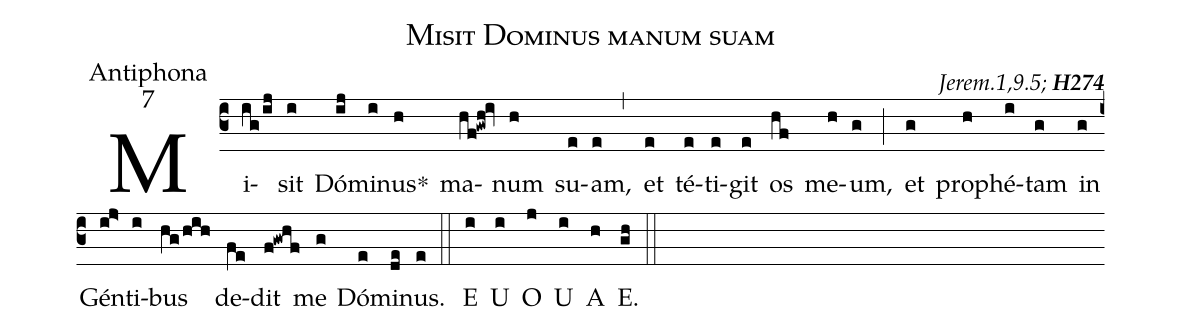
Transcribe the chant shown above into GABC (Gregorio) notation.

name:Misit Dominus manum suam;
office-part:Antiphona;
mode:7;
commentary:{\itshape\mdseries Jerem.1,9.5;\/} {\bfseries H274};
%%
(c3) Mi(ig/ij)sit(i) Dó(ij)mi(i)nus<sp>*</sp>(h) ma(hf!gwh!iv)num(h) su(e)am,(e) (,)
et(e) té(e)ti(e)git(e) os(hf) me(h)um,(g) (;)
et(g) pro(h)phé(i)tam(g) in(g) Gén(ij>)ti(i)bus(hg/hih) de(fe)dit(f!gwhf) me(g) Dó(e)mi(de)nus.(e) (::)
<eu>  E(i) U(i) O(j) U(i) A(h) E.(gh) </eu> (::)
